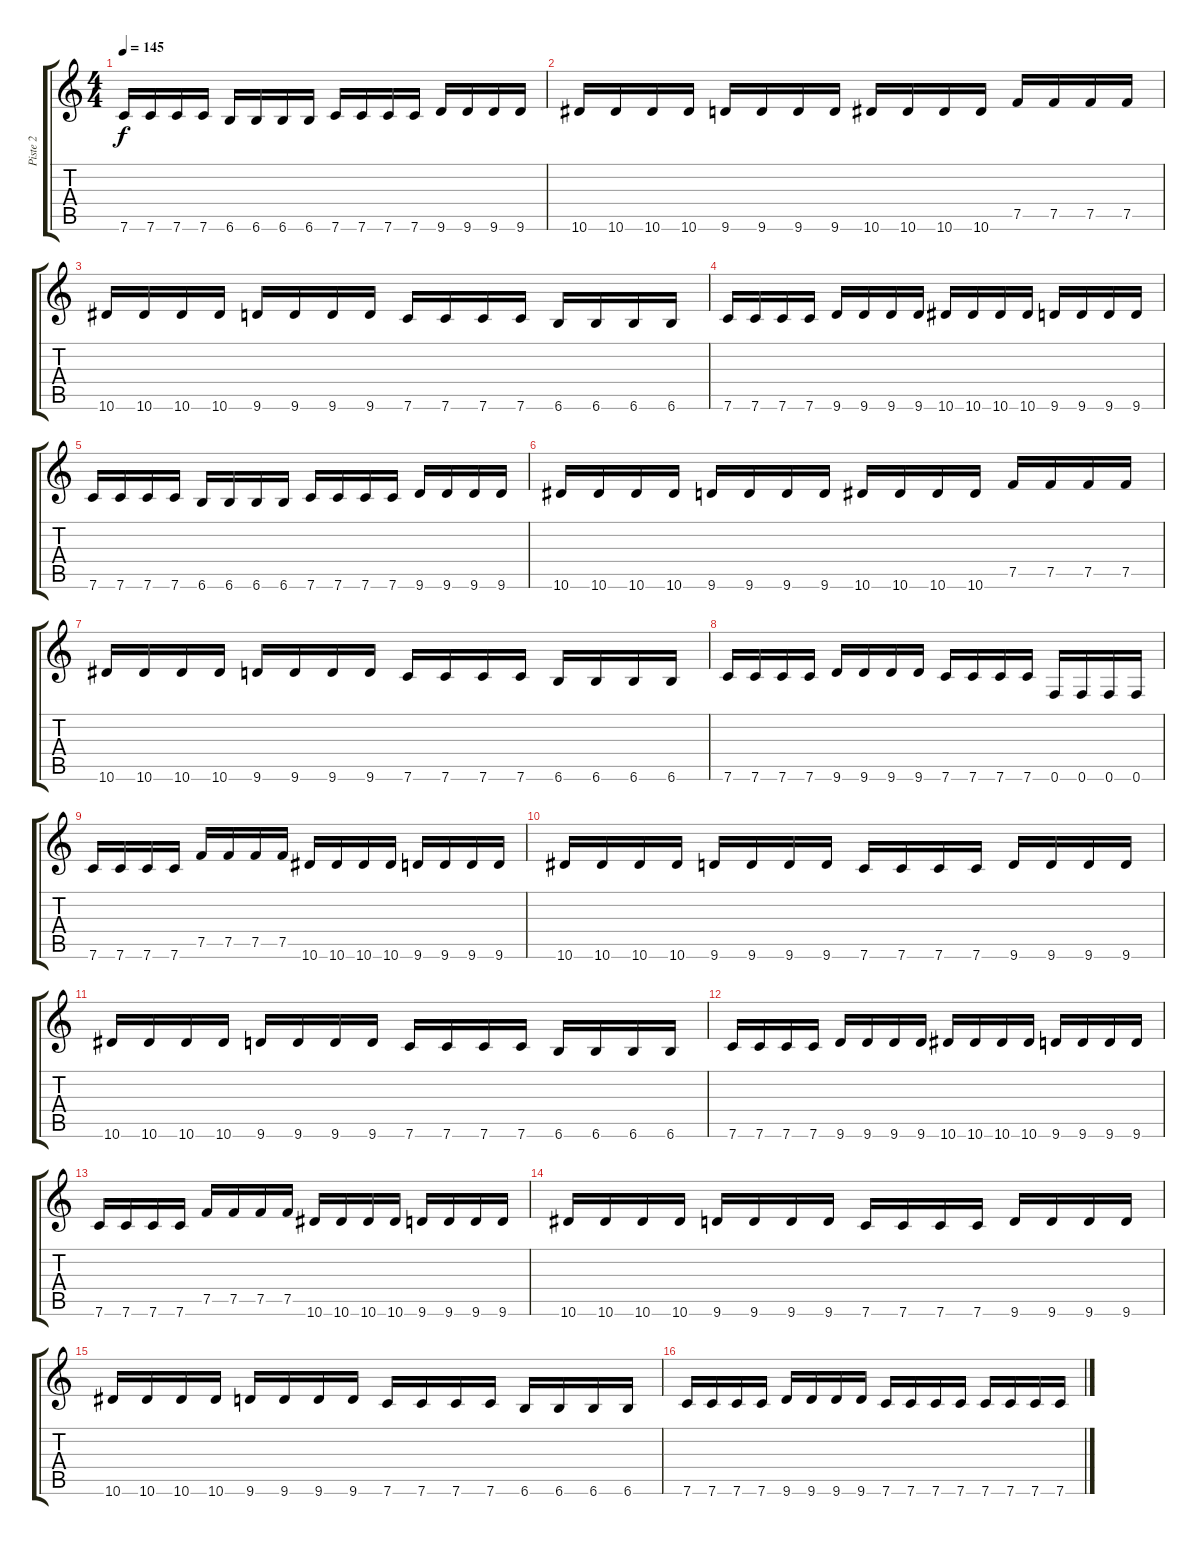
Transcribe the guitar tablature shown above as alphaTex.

\track ("Piste 2" "Piste 2") {instrument electricguitarclean}
\staff {score tabs}
\tuning (F4 C4 Ab3 Eb3 Bb2 F2) {hide}
\ts (4 4)
\tempo 145
\clef g2
\ks c
7.6.16{dy f} 7.6.16 7.6.16 7.6.16 6.6.16 6.6.16 6.6.16 6.6.16 7.6.16 7.6.16 7.6.16 7.6.16 9.6.16 9.6.16 9.6.16 9.6.16 |
10.6.16 10.6.16 10.6.16 10.6.16 9.6.16 9.6.16 9.6.16 9.6.16 10.6.16 10.6.16 10.6.16 10.6.16 7.5.16 7.5.16 7.5.16 7.5.16 |
10.6.16 10.6.16 10.6.16 10.6.16 9.6.16 9.6.16 9.6.16 9.6.16 7.6.16 7.6.16 7.6.16 7.6.16 6.6.16 6.6.16 6.6.16 6.6.16 |
7.6.16 7.6.16 7.6.16 7.6.16 9.6.16 9.6.16 9.6.16 9.6.16 10.6.16 10.6.16 10.6.16 10.6.16 9.6.16 9.6.16 9.6.16 9.6.16 |
7.6.16 7.6.16 7.6.16 7.6.16 6.6.16 6.6.16 6.6.16 6.6.16 7.6.16 7.6.16 7.6.16 7.6.16 9.6.16 9.6.16 9.6.16 9.6.16 |
10.6.16 10.6.16 10.6.16 10.6.16 9.6.16 9.6.16 9.6.16 9.6.16 10.6.16 10.6.16 10.6.16 10.6.16 7.5.16 7.5.16 7.5.16 7.5.16 |
10.6.16 10.6.16 10.6.16 10.6.16 9.6.16 9.6.16 9.6.16 9.6.16 7.6.16 7.6.16 7.6.16 7.6.16 6.6.16 6.6.16 6.6.16 6.6.16 |
7.6.16 7.6.16 7.6.16 7.6.16 9.6.16 9.6.16 9.6.16 9.6.16 7.6.16 7.6.16 7.6.16 7.6.16 0.6.16 0.6.16 0.6.16 0.6.16 |
7.6.16 7.6.16 7.6.16 7.6.16 7.5.16 7.5.16 7.5.16 7.5.16 10.6.16 10.6.16 10.6.16 10.6.16 9.6.16 9.6.16 9.6.16 9.6.16 |
10.6.16 10.6.16 10.6.16 10.6.16 9.6.16 9.6.16 9.6.16 9.6.16 7.6.16 7.6.16 7.6.16 7.6.16 9.6.16 9.6.16 9.6.16 9.6.16 |
10.6.16 10.6.16 10.6.16 10.6.16 9.6.16 9.6.16 9.6.16 9.6.16 7.6.16 7.6.16 7.6.16 7.6.16 6.6.16 6.6.16 6.6.16 6.6.16 |
7.6.16 7.6.16 7.6.16 7.6.16 9.6.16 9.6.16 9.6.16 9.6.16 10.6.16 10.6.16 10.6.16 10.6.16 9.6.16 9.6.16 9.6.16 9.6.16 |
7.6.16 7.6.16 7.6.16 7.6.16 7.5.16 7.5.16 7.5.16 7.5.16 10.6.16 10.6.16 10.6.16 10.6.16 9.6.16 9.6.16 9.6.16 9.6.16 |
10.6.16 10.6.16 10.6.16 10.6.16 9.6.16 9.6.16 9.6.16 9.6.16 7.6.16 7.6.16 7.6.16 7.6.16 9.6.16 9.6.16 9.6.16 9.6.16 |
10.6.16 10.6.16 10.6.16 10.6.16 9.6.16 9.6.16 9.6.16 9.6.16 7.6.16 7.6.16 7.6.16 7.6.16 6.6.16 6.6.16 6.6.16 6.6.16 |
7.6.16 7.6.16 7.6.16 7.6.16 9.6.16 9.6.16 9.6.16 9.6.16 7.6.16 7.6.16 7.6.16 7.6.16 7.6.16 7.6.16 7.6.16 7.6.16
